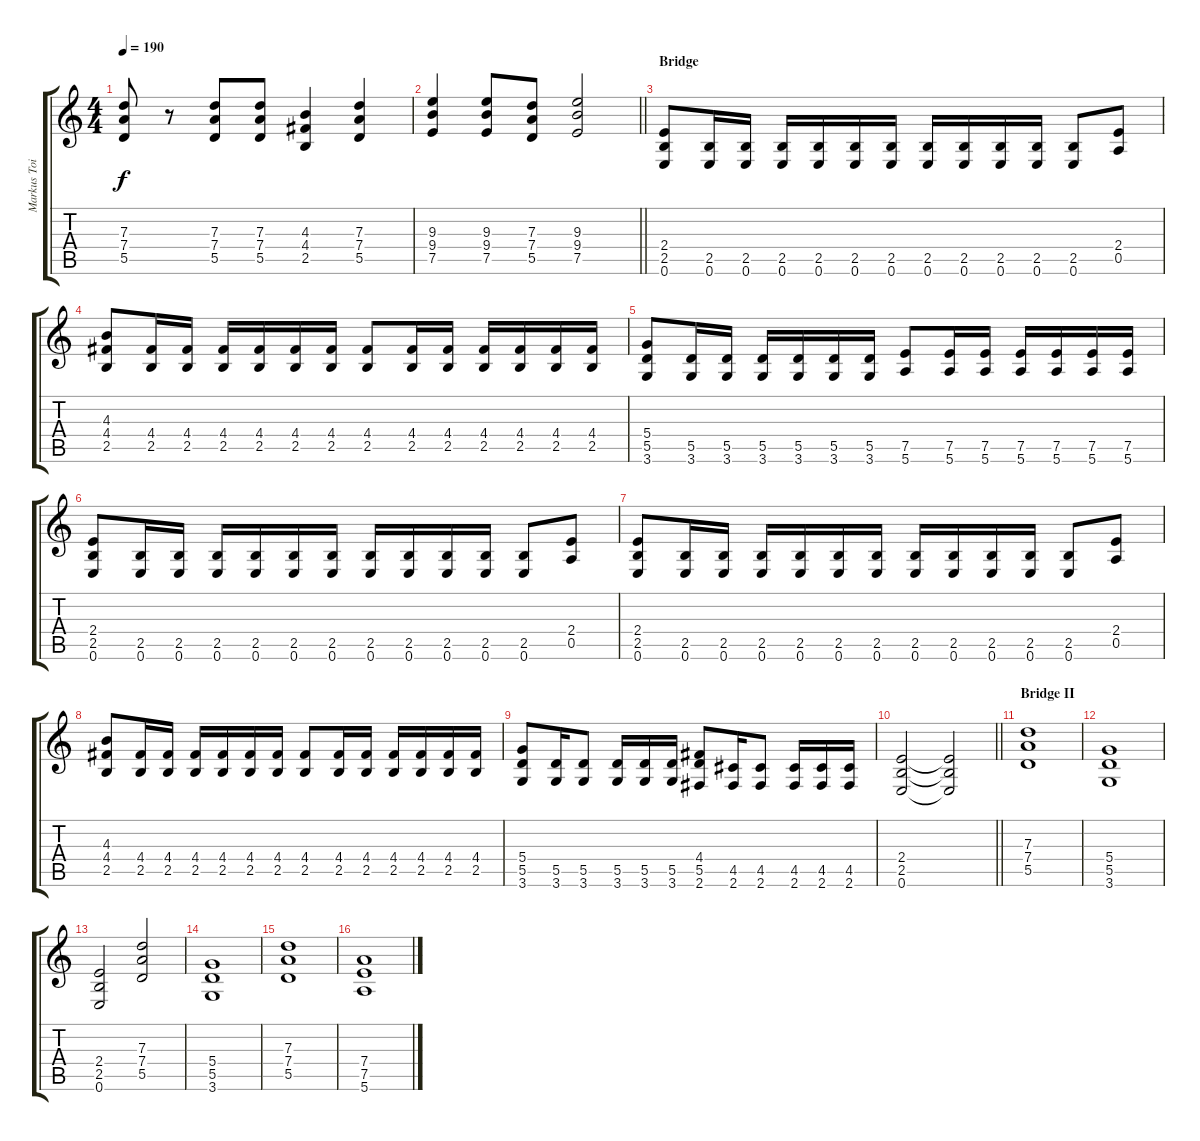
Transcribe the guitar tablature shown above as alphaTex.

\track ("Markus Toivonen" "Markus Toi") {instrument distortionguitar}
\staff {score tabs}
\tuning (E4 B3 G3 D3 A2 E2) {hide}
\ts (4 4)
\tempo 190
\clef g2
\ks c
(7.3 7.4 5.5).8{dy f} r.8 (7.3 7.4 5.5).8 (7.3 7.4 5.5).8 (4.3 4.4 2.5).4 (7.3 7.4 5.5).4 |
\barLineRight lightlight
(9.3 9.4 7.5).4 (9.3 9.4 7.5).8 (7.3 7.4 5.5).8 (9.3 9.4 7.5).2 |
\section ("" "Bridge")
(2.4 2.5 0.6).8 (2.5 0.6).16 (2.5 0.6).16 (2.5 0.6).16 (2.5 0.6).16 (2.5 0.6).16 (2.5 0.6).16 (2.5 0.6).16 (2.5 0.6).16 (2.5 0.6).16 (2.5 0.6).16 (2.5 0.6).8 (2.4 0.5).8 |
(4.3 4.4 2.5).8 (4.4 2.5).16 (4.4 2.5).16 (4.4 2.5).16 (4.4 2.5).16 (4.4 2.5).16 (4.4 2.5).16 (4.4 2.5).8 (4.4 2.5).16 (4.4 2.5).16 (4.4 2.5).16 (4.4 2.5).16 (4.4 2.5).16 (4.4 2.5).16 |
(5.4 5.5 3.6).8 (5.5 3.6).16 (5.5 3.6).16 (5.5 3.6).16 (5.5 3.6).16 (5.5 3.6).16 (5.5 3.6).16 (7.5 5.6).8 (7.5 5.6).16 (7.5 5.6).16 (7.5 5.6).16 (7.5 5.6).16 (7.5 5.6).16 (7.5 5.6).16 |
(2.4 2.5 0.6).8 (2.5 0.6).16 (2.5 0.6).16 (2.5 0.6).16 (2.5 0.6).16 (2.5 0.6).16 (2.5 0.6).16 (2.5 0.6).16 (2.5 0.6).16 (2.5 0.6).16 (2.5 0.6).16 (2.5 0.6).8 (2.4 0.5).8 |
(2.4 2.5 0.6).8 (2.5 0.6).16 (2.5 0.6).16 (2.5 0.6).16 (2.5 0.6).16 (2.5 0.6).16 (2.5 0.6).16 (2.5 0.6).16 (2.5 0.6).16 (2.5 0.6).16 (2.5 0.6).16 (2.5 0.6).8 (2.4 0.5).8 |
(4.3 4.4 2.5).8 (4.4 2.5).16 (4.4 2.5).16 (4.4 2.5).16 (4.4 2.5).16 (4.4 2.5).16 (4.4 2.5).16 (4.4 2.5).8 (4.4 2.5).16 (4.4 2.5).16 (4.4 2.5).16 (4.4 2.5).16 (4.4 2.5).16 (4.4 2.5).16 |
(5.4 5.5 3.6).8 (5.5 3.6).16 (5.5 3.6).8 (5.5 3.6).16 (5.5 3.6).16 (5.5 3.6).16 (4.4 5.5 2.6).8 (4.5 2.6).16 (4.5 2.6).8 (4.5 2.6).16 (4.5 2.6).16 (4.5 2.6).16 |
\barLineRight lightlight
(2.4 2.5 0.6).2 (2.4{t} 2.5{t} 0.6{t}).2 |
\section ("" "Bridge II")
(7.3 7.4 5.5).1 |
(5.4 5.5 3.6).1 |
(2.4 2.5 0.6).2 (7.3 7.4 5.5).2 |
(5.4 5.5 3.6).1 |
(7.3 7.4 5.5).1 |
(7.4 7.5 5.6).1
